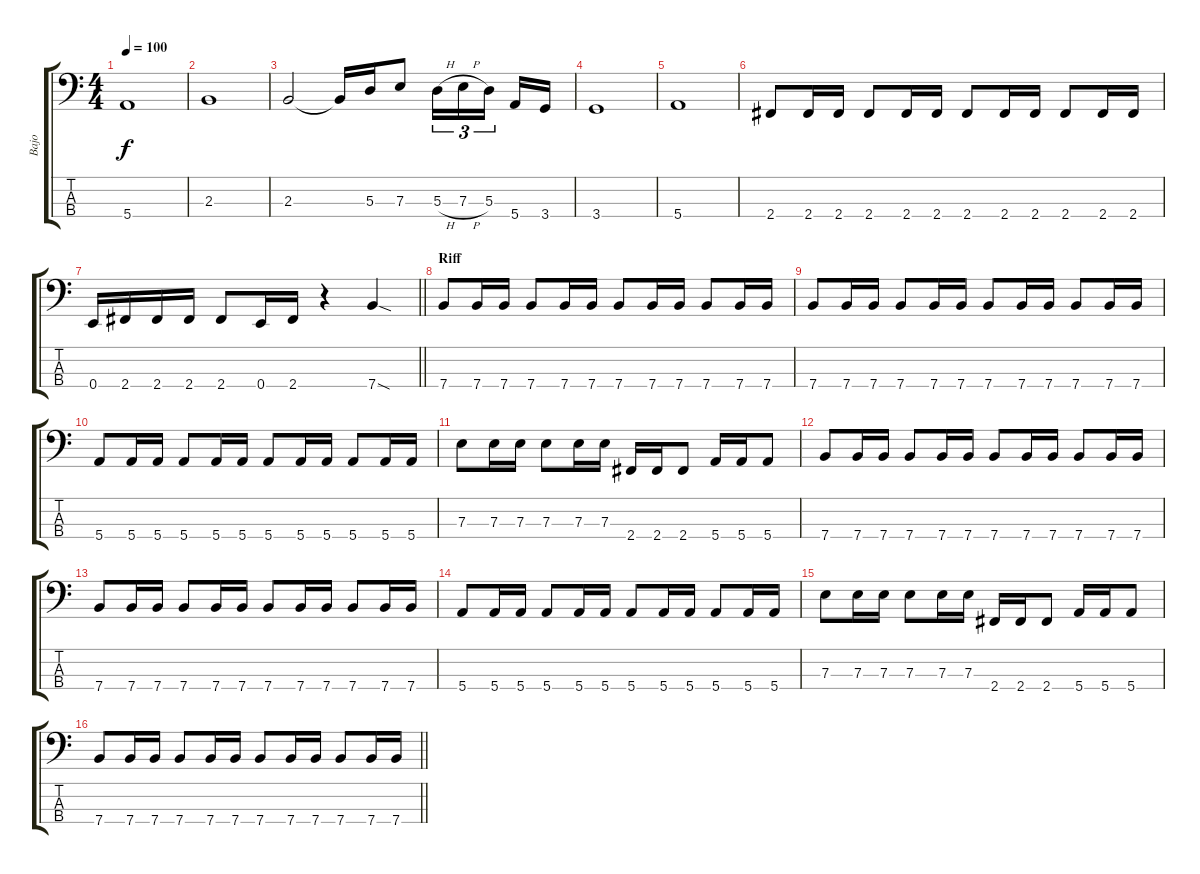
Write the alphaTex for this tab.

\track ("Bajo" "Bajo") {instrument electricbassfinger}
\staff {score tabs}
\tuning (G2 D2 A1 E1) {hide}
\ts (4 4)
\tempo 100
\clef f4
\ks c
5.4.1{dy f} |
2.3.1 |
2.3.2 2.3{t}.16 5.3.16 7.3.8 5.3{h}.16{tu (3 2)} 7.3{h}.16{tu (3 2)} 5.3.16{tu (3 2) beam splitsecondary} 5.4.16 3.4.16 |
3.4.1 |
5.4.1 |
2.4.8 2.4.16 2.4.16 2.4.8 2.4.16 2.4.16 2.4.8 2.4.16 2.4.16 2.4.8 2.4.16 2.4.16 |
\barLineRight lightlight
0.4.16 2.4.16 2.4.16 2.4.16 2.4.8 0.4.16 2.4.16 r.4 7.4{sod}.4 |
\section ("" "Riff")
7.4.8 7.4.16 7.4.16 7.4.8 7.4.16 7.4.16 7.4.8 7.4.16 7.4.16 7.4.8 7.4.16 7.4.16 |
7.4.8 7.4.16 7.4.16 7.4.8 7.4.16 7.4.16 7.4.8 7.4.16 7.4.16 7.4.8 7.4.16 7.4.16 |
5.4.8 5.4.16 5.4.16 5.4.8 5.4.16 5.4.16 5.4.8 5.4.16 5.4.16 5.4.8 5.4.16 5.4.16 |
7.3.8 7.3.16 7.3.16 7.3.8 7.3.16 7.3.16 2.4.16 2.4.16 2.4.8 5.4.16 5.4.16 5.4.8 |
7.4.8 7.4.16 7.4.16 7.4.8 7.4.16 7.4.16 7.4.8 7.4.16 7.4.16 7.4.8 7.4.16 7.4.16 |
7.4.8 7.4.16 7.4.16 7.4.8 7.4.16 7.4.16 7.4.8 7.4.16 7.4.16 7.4.8 7.4.16 7.4.16 |
5.4.8 5.4.16 5.4.16 5.4.8 5.4.16 5.4.16 5.4.8 5.4.16 5.4.16 5.4.8 5.4.16 5.4.16 |
7.3.8 7.3.16 7.3.16 7.3.8 7.3.16 7.3.16 2.4.16 2.4.16 2.4.8 5.4.16 5.4.16 5.4.8 |
\barLineRight lightlight
7.4.8 7.4.16 7.4.16 7.4.8 7.4.16 7.4.16 7.4.8 7.4.16 7.4.16 7.4.8 7.4.16 7.4.16
